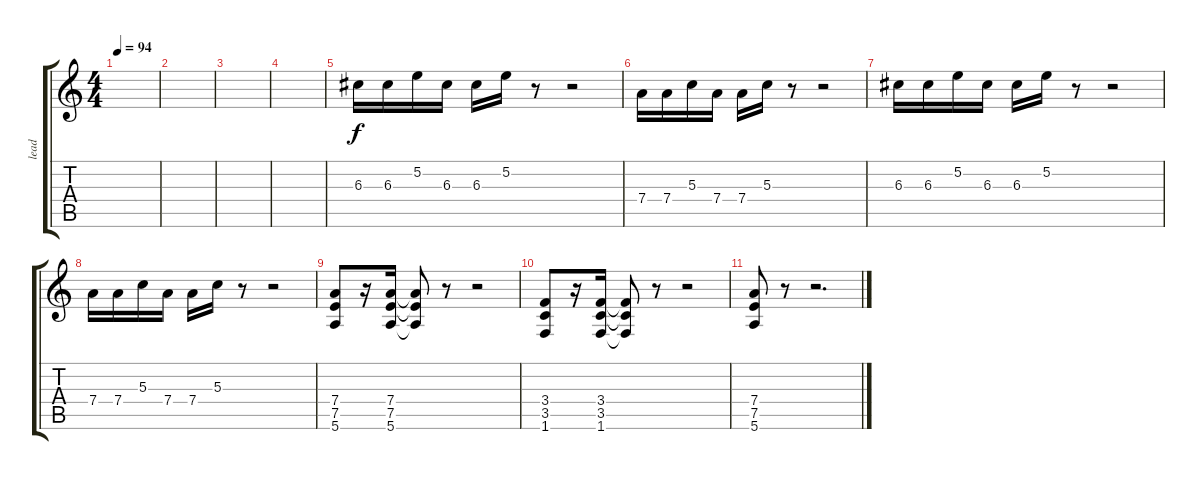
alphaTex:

\track ("lead" "lead") {instrument distortionguitar}
\staff {score tabs}
\tuning (E4 B3 G3 D3 A2 E2) {hide}
\ts (4 4)
\tempo 94
\clef g2
\ks c
|
|
|
|
6.3.16 6.3.16 5.2.16 6.3.16 6.3.16 5.2.16 r.8 r.2 |
7.4.16 7.4.16 5.3.16 7.4.16 7.4.16 5.3.16 r.8 r.2 |
6.3.16 6.3.16 5.2.16 6.3.16 6.3.16 5.2.16 r.8 r.2 |
7.4.16 7.4.16 5.3.16 7.4.16 7.4.16 5.3.16 r.8 r.2 |
(7.4 7.5 5.6).8 r.16 (7.4 7.5 5.6).16 (7.4{t} 7.5{t} 5.6{t}).8 r.8 r.2 |
(3.4 3.5 1.6).8 r.16 (3.4 3.5 1.6).16 (3.4{t} 3.5{t} 1.6{t}).8 r.8 r.2 |
(7.4 7.5 5.6).8 r.8 r.2{d}
